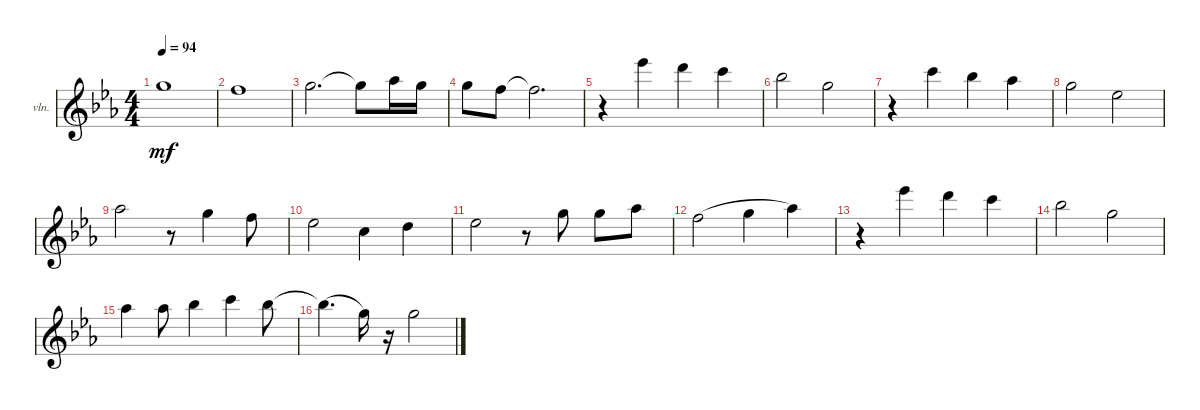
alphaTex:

\defaultSystemsLayout 4
\bracketExtendMode groupsimilarinstruments
\firstSystemTrackNameOrientation horizontal
\otherSystemsTrackNameOrientation horizontal
\track ("voice-flute" "vln.") {defaultSystemsLayout 4 instrument flute}
\staff {score}
\tuning (E4 B3 G3 D3 A2 E2)
\ts (4 4)
\tempo 94
\clef g2
\scale
1.19394
\ks cminor
20.2{acc forcenatural}.1{dy mf beam Down} |
\scale
0.935354 13.1{acc forcenatural}.1{beam Down} |
\scale
0.935354 20.2{acc forcenatural}.2{d beam Down} 20.2{t acc forcenatural}.8{beam Down} 16.1{acc b}.16{beam Down} 15.1{acc forcenatural}.16{beam Down} |
\scale
0.935354 15.1{acc forcenatural}.8{beam Down} 13.1{acc forcenatural}.8{beam Down} 13.1{t acc forcenatural}.2{d beam Down} |
\scale
1.19394 r.4{beam Down} 23.1{acc b}.4{beam Down} 22.1{acc forcenatural}.4{beam Down} 20.1{acc forcenatural}.4{beam Down} |
\scale
0.935354 23.2{acc b}.2{beam Down} 15.1{acc forcenatural}.2{beam Down} |
\scale
0.935354 r.4{beam Down} 20.1{acc forcenatural}.4{beam Down} 18.1{acc b}.4{beam Down} 16.1{acc b}.4{beam Down} |
\scale
0.935354 20.2{acc forcenatural}.2{beam Down} 11.1{acc b}.2{beam Down} |
\scale
1.19394 30.4{acc b}.2{beam Down} r.8{beam Down} 15.1{acc forcenatural}.4{beam Down} 13.1{acc forcenatural}.8{beam Down} |
\scale
0.935354 11.1{acc b}.2{beam Down} 8.1{acc forcenatural}.4{beam Down} 15.2{acc forcenatural}.4{beam Down} |
\scale
0.935354 11.1{acc b}.2{beam Down} r.8{beam Down} 15.1{acc forcenatural}.8{beam Down} 15.1{acc forcenatural}.8{beam Down} 16.1{acc b}.8{beam Down} |
\scale
0.935354 18.2{acc forcenatural}.2{legatoorigin beam Down} 20.2{acc forcenatural}.4{legatoorigin beam Down} 16.1{acc b}.4{beam Down} |
\scale
1.19394 r.4{beam Down} 23.1{acc b}.4{beam Down} 22.1{acc forcenatural}.4{beam Down} 20.1{acc forcenatural}.4{beam Down} |
\scale
0.935354 23.2{acc b}.2{beam Down} 15.1{acc forcenatural}.2{beam Down} |
\scale
0.935354 16.1{acc b}.4{beam Down} 16.1{acc b}.8{beam Down} 18.1{acc b}.4{beam Down} 20.1{acc forcenatural}.4{beam Down} 18.1{acc b}.8{beam Down} |
\scale
0.935354 18.1{t acc b}.4{d legatoorigin beam Down} 20.2{acc forcenatural}.16{beam Down} r.16{beam Down} 20.2{acc forcenatural}.2{beam Down}
